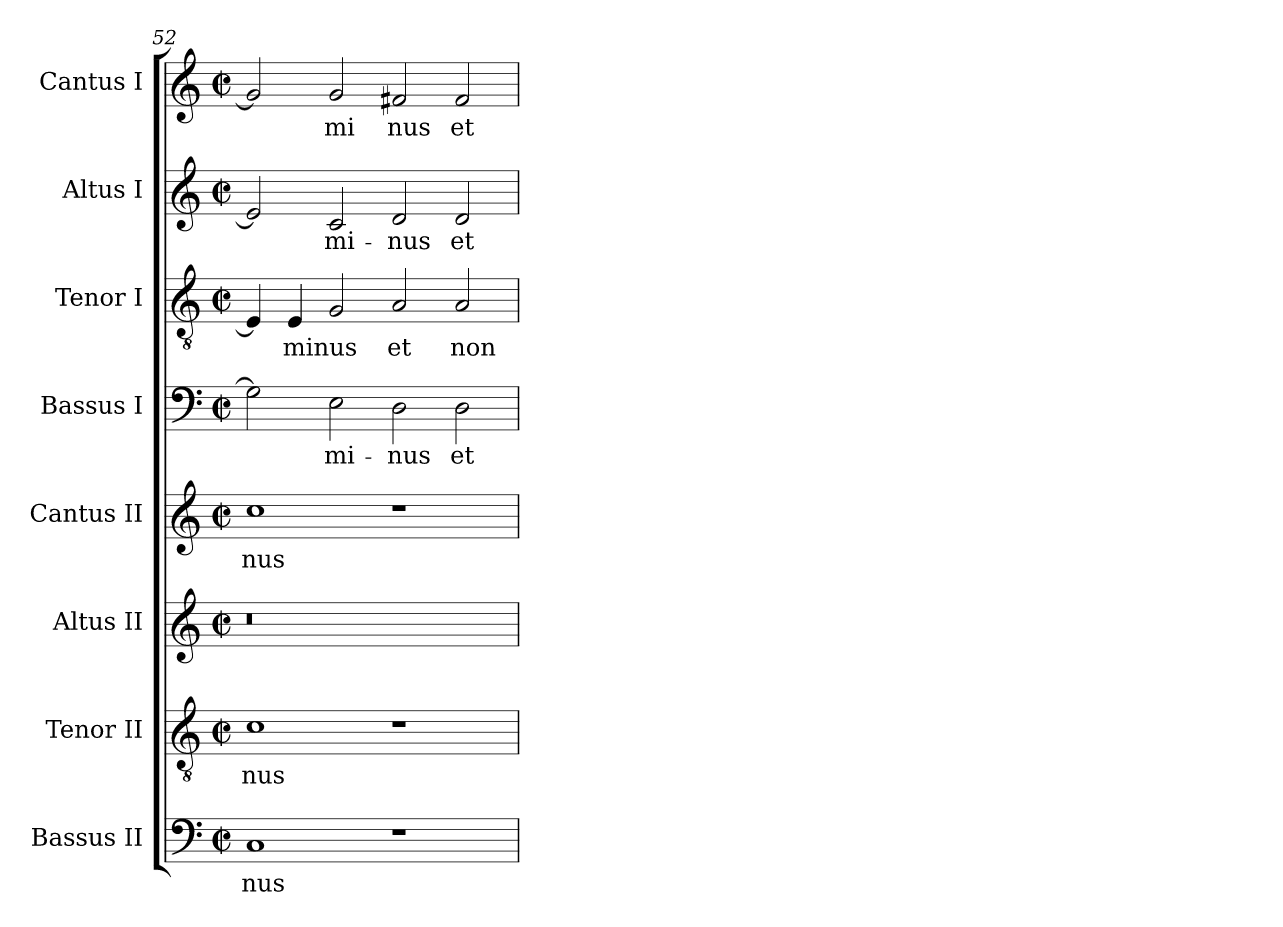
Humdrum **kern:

**kern	**text	**kern	**text	**kern	**kern	**text	**kern	**text	**kern	**text	**kern	**text	**kern	**text
*part8	*part8	*part7	*part7	*part6	*part5	*part5	*part4	*part4	*part3	*part3	*part2	*part2	*part1	*part1
*staff8	*staff8	*staff7	*staff7	*staff6	*staff5	*staff5	*staff4	*staff4	*staff3	*staff3	*staff2	*staff2	*staff1	*staff1
*I"Bassus II	*	*I"Tenor II	*	*I"Altus II	*I"Cantus II	*	*I"Bassus I	*	*I"Tenor I	*	*I"Altus I	*	*I"Cantus I	*
*clefF4	*	*clefGv2	*	*clefG2	*clefG2	*	*clefF4	*	*clefGv2	*	*clefG2	*	*clefG2	*
*M2/2	*	*M2/2	*	*M2/2	*M2/2	*	*M2/2	*	*M2/2	*	*M2/2	*	*M2/2	*
*met(c|)	*	*met(c|)	*	*met(c|)	*met(c|)	*	*met(c|)	*	*met(c|)	*	*met(c|)	*	*met(c|)	*
=52	=52	=52	=52	=52	=52	=52	=52	=52	=52	=52	=52	=52	=52	=52
!	!LO:LY:b:cj	!	!LO:LY:b:cj	!	!	!LO:LY:b:cj	!	!	!	!	!	!	!	!
1C	nus	1c	nus	0r	1cc	nus	2G\]	.	4E/]	.	2e/]	.	2g/]	.
!	!	!	!	!	!	!	!	!	!	!LO:LY:b	!	!	!	!
.	.	.	.	.	.	.	.	.	4E/	-minus	.	.	.	.
!	!	!	!	!	!	!	!	!LO:LY:b:cj	!	!	!	!LO:LY:b:cj	!	!LO:LY:b:cj
.	.	.	.	.	.	.	2E\	-mi-	2G/	.	2c/	-mi-	2g/	mi
!	!	!	!	!	!	!	!	!LO:LY:b:cj	!	!LO:LY:b:cj	!	!LO:LY:b:cj	!	!LO:LY:b:cj
1r	.	1r	.	.	1r	.	2D\	-nus	2A/	et	2d/	-nus	2f#X/	nus
!	!	!	!	!	!	!	!	!LO:LY:b:cj	!	!LO:LY:b:cj	!	!LO:LY:b:cj	!	!LO:LY:b:cj
.	.	.	.	.	.	.	2D\	et	2A/	non	2d/	et	2f#/	et
=	=	=	=	=	=	=	=	=	=	=	=	=	=	=
*-	*-	*-	*-	*-	*-	*-	*-	*-	*-	*-	*-	*-	*-	*-
